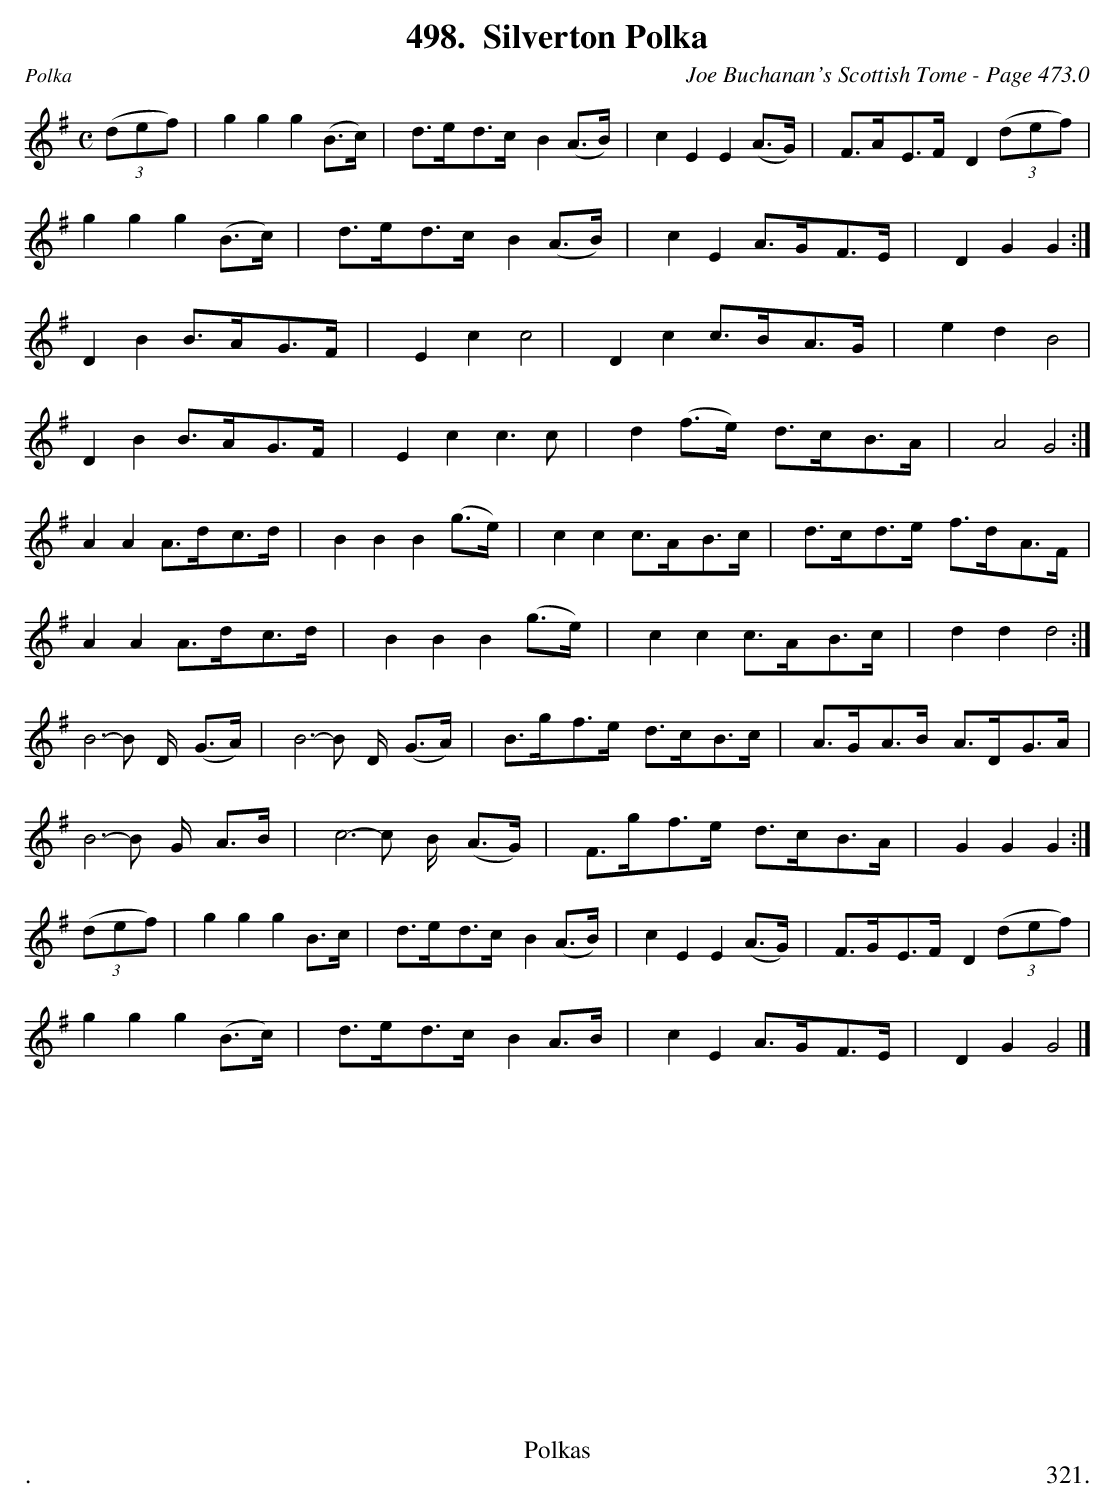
X:1
T:Silverton Polka
C:Joe Buchanan's Scottish Tome - Page 473.0
L:1/8
M:C
K:G
((3def) | g2 g2 g2 (B>c)  | d>ed>c   B2 (A>B) | c2 E2 E2 (A>G)  | F>AE>F D2 ((3def) |
g2 g2 g2 (B>c)  | d>ed>c   B2 (A>B)  | c2 E2 A>GF>E   | D2 G2 G2 :|
D2 B2 B>AG>F   | E2 c2 c4 | D2 c2 c>BA>G   | e2 d2 B4 |
D2 B2 B>AG>F | E2 c2 c2> c2 | d2 (f>e)  d>cB>A   | A4 G4 :|
A2 A2 A>dc>d   | B2 B2 B2 (g>e)  | c2 c2 c>AB>c   | d>cd>e f>dA>F |
A2 A2 A>dc>d   | B2 B2 B2 (g>e)  | c2 c2 c>AB>c   | d2 d2 d4 :|
B4- > B2 D/ (G>A)  | B4- > B2 D/ (G>A) | B>gf>e   d>cB>c   | A>GA>B A>DG>A |
B4- > B2 G/ A>B  | c4- > c2 B/ (A>G)  | F>gf>e   d>cB>A   | G2 G2 G2 :|
((3def) | g2 g2 g2 B>c  | d>ed>c   B2 (A>B)  | c2 E2 E2 (A>G)  | F>GE>F D2 ((3def) |
g2 g2 g2 (B>c)  | d>ed>c   B2 A>B | c2 E2 A>GF>E   | D2 G2 G4 |]
